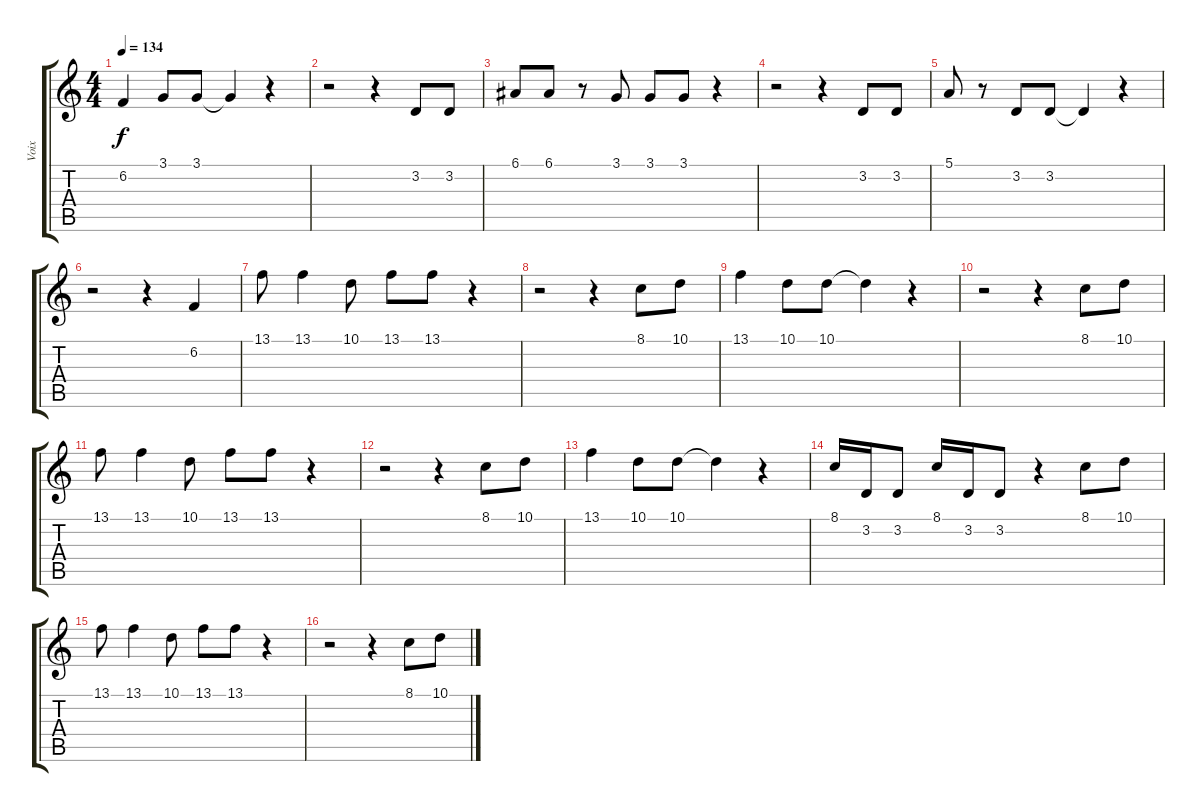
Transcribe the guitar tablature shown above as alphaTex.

\track ("Voix" "Voix") {instrument accordion}
\staff {score tabs}
\tuning (E4 B3 G3 D3 A2 E2) {hide}
\ts (4 4)
\tempo 134
\clef g2
\ks c
6.2.4{dy f} 3.1.8 3.1.8 3.1{t}.4 r.4 |
r.2 r.4 3.2.8 3.2.8 |
6.1.8 6.1.8 r.8 3.1.8 3.1.8 3.1.8 r.4 |
r.2 r.4 3.2.8 3.2.8 |
5.1.8 r.8 3.2.8 3.2.8 3.2{t}.4 r.4 |
r.2 r.4 6.2.4 |
13.1.8 13.1.4 10.1.8 13.1.8 13.1.8 r.4 |
r.2 r.4 8.1.8 10.1.8 |
13.1.4 10.1.8 10.1.8 10.1{t}.4 r.4 |
r.2 r.4 8.1.8 10.1.8 |
13.1.8 13.1.4 10.1.8 13.1.8 13.1.8 r.4 |
r.2 r.4 8.1.8 10.1.8 |
13.1.4 10.1.8 10.1.8 10.1{t}.4 r.4 |
8.1.16 3.2.16 3.2.8 8.1.16 3.2.16 3.2.8 r.4 8.1.8 10.1.8 |
13.1.8 13.1.4 10.1.8 13.1.8 13.1.8 r.4 |
r.2 r.4 8.1.8 10.1.8
